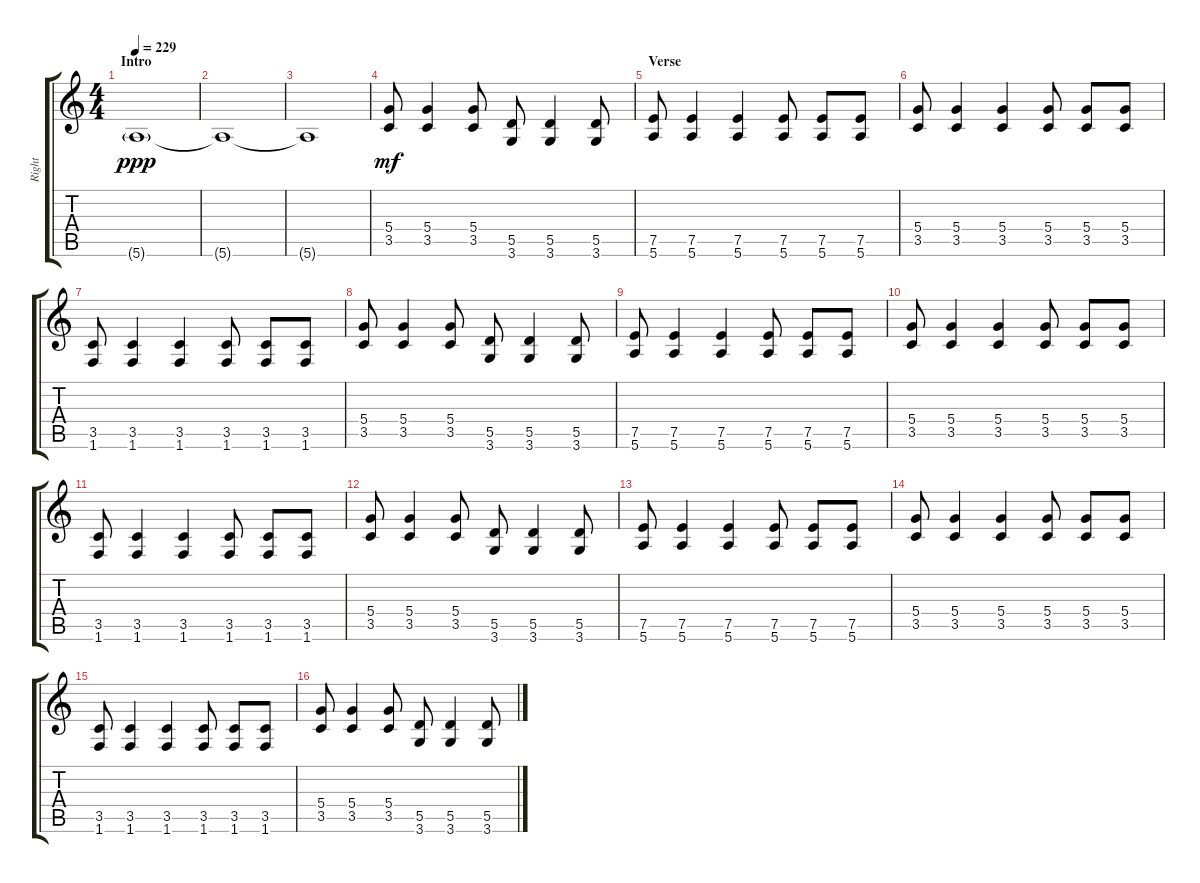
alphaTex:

\track ("Right" "Right") {instrument distortionguitar}
\staff {score tabs}
\tuning (E4 B3 G3 D3 A2 E2) {hide}
\ts (4 4)
\section ("" "Intro")
\tempo 229
\clef g2
\ks c
5.6{g}.1{dy ppp instrument distortionguitar} |
5.6{t}.1 |
5.6{t}.1 |
(5.4 3.5).8{dy mf} (5.4 3.5).4 (5.4 3.5).8 (5.5 3.6).8 (5.5 3.6).4 (5.5 3.6).8 |
\section ("" "Verse")
(7.5 5.6).8 (7.5 5.6).4 (7.5 5.6).4 (7.5 5.6).8 (7.5 5.6).8 (7.5 5.6).8 |
(5.4 3.5).8 (5.4 3.5).4 (5.4 3.5).4 (5.4 3.5).8 (5.4 3.5).8 (5.4 3.5).8 |
(3.5 1.6).8 (3.5 1.6).4 (3.5 1.6).4 (3.5 1.6).8 (3.5 1.6).8 (3.5 1.6).8 |
(5.4 3.5).8 (5.4 3.5).4 (5.4 3.5).8 (5.5 3.6).8 (5.5 3.6).4 (5.5 3.6).8 |
(7.5 5.6).8 (7.5 5.6).4 (7.5 5.6).4 (7.5 5.6).8 (7.5 5.6).8 (7.5 5.6).8 |
(5.4 3.5).8 (5.4 3.5).4 (5.4 3.5).4 (5.4 3.5).8 (5.4 3.5).8 (5.4 3.5).8 |
(3.5 1.6).8 (3.5 1.6).4 (3.5 1.6).4 (3.5 1.6).8 (3.5 1.6).8 (3.5 1.6).8 |
(5.4 3.5).8 (5.4 3.5).4 (5.4 3.5).8 (5.5 3.6).8 (5.5 3.6).4 (5.5 3.6).8 |
(7.5 5.6).8 (7.5 5.6).4 (7.5 5.6).4 (7.5 5.6).8 (7.5 5.6).8 (7.5 5.6).8 |
(5.4 3.5).8 (5.4 3.5).4 (5.4 3.5).4 (5.4 3.5).8 (5.4 3.5).8 (5.4 3.5).8 |
(3.5 1.6).8 (3.5 1.6).4 (3.5 1.6).4 (3.5 1.6).8 (3.5 1.6).8 (3.5 1.6).8 |
(5.4 3.5).8 (5.4 3.5).4 (5.4 3.5).8 (5.5 3.6).8 (5.5 3.6).4 (5.5 3.6).8
